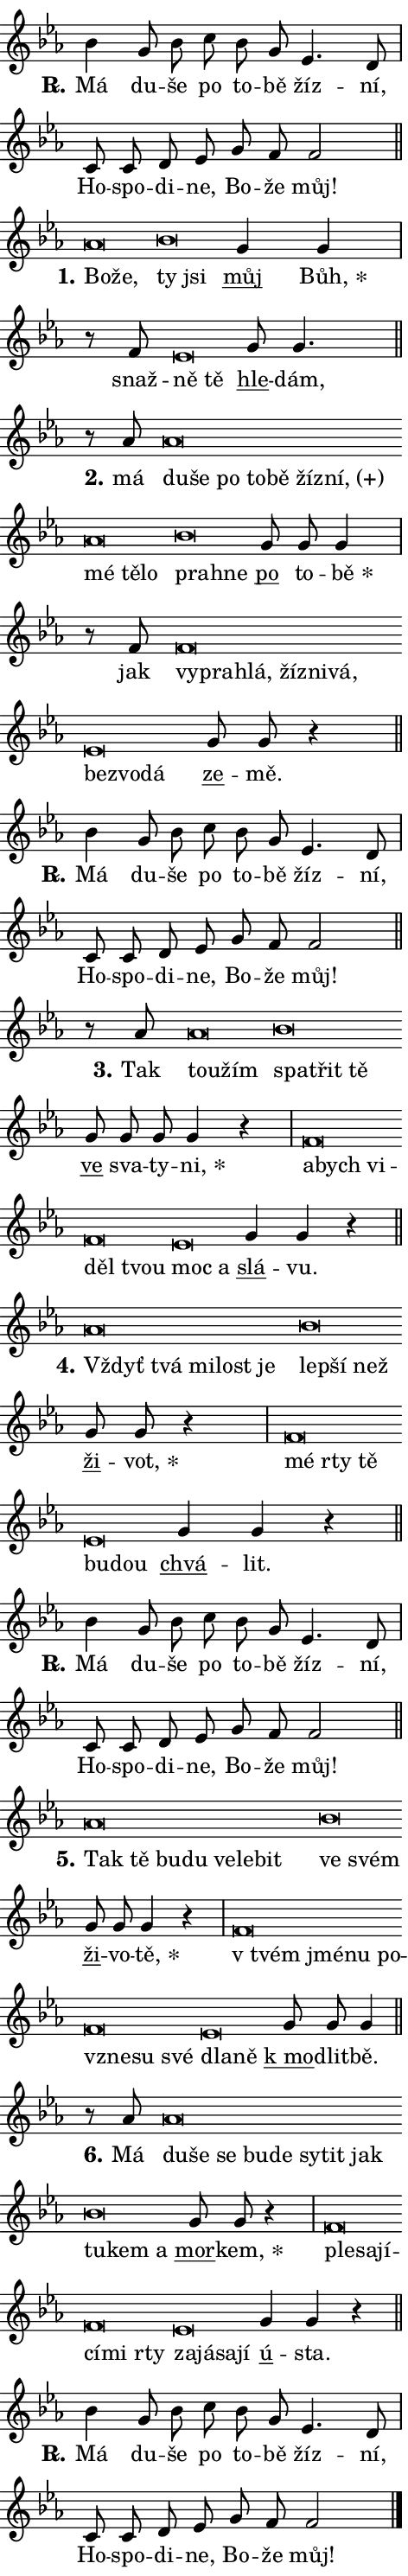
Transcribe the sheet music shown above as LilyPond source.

\version "2.24.0"
\header { tagline = "" }
\paper {
  indent = 0\cm
  top-margin = 0\cm
  right-margin = 0.13\cm % to fit lyric hyphens
  bottom-margin = 0\cm
  left-margin = 0\cm
  paper-width = 8\cm
  page-breaking = #ly:one-page-breaking
  system-system-spacing.basic-distance = #11
  score-system-spacing.basic-distance = #11
  ragged-last = ##f
}


%% Author: Thomas Morley
%% https://lists.gnu.org/archive/html/lilypond-user/2020-05/msg00002.html
#(define (line-position grob)
"Returns position of @var[grob} in current system:
   @code{'start}, if at first time-step
   @code{'end}, if at last time-step
   @code{'middle} otherwise
"
  (let* ((col (ly:item-get-column grob))
         (ln (ly:grob-object col 'left-neighbor))
         (rn (ly:grob-object col 'right-neighbor))
         (col-to-check-left (if (ly:grob? ln) ln col))
         (col-to-check-right (if (ly:grob? rn) rn col))
         (break-dir-left
           (and
             (ly:grob-property col-to-check-left 'non-musical #f)
             (ly:item-break-dir col-to-check-left)))
         (break-dir-right
           (and
             (ly:grob-property col-to-check-right 'non-musical #f)
             (ly:item-break-dir col-to-check-right))))
        (cond ((eqv? 1 break-dir-left) 'start)
              ((eqv? -1 break-dir-right) 'end)
              (else 'middle))))

#(define (tranparent-at-line-position vctor)
  (lambda (grob)
  "Relying on @code{line-position} select the relevant enry from @var{vctor}.
Used to determine transparency,"
    (case (line-position grob)
      ((end) (not (vector-ref vctor 0)))
      ((middle) (not (vector-ref vctor 1)))
      ((start) (not (vector-ref vctor 2))))))

noteHeadBreakVisibility =
#(define-music-function (break-visibility)(vector?)
"Makes @code{NoteHead}s transparent relying on @var{break-visibility}"
#{
  \override NoteHead.transparent =
    #(tranparent-at-line-position break-visibility)
#})

#(define delete-ledgers-for-transparent-note-heads
  (lambda (grob)
    "Reads whether a @code{NoteHead} is transparent.
If so this @code{NoteHead} is removed from @code{'note-heads} from
@var{grob}, which is supposed to be @code{LedgerLineSpanner}.
As a result ledgers are not printed for this @code{NoteHead}"
    (let* ((nhds-array (ly:grob-object grob 'note-heads))
           (nhds-list
             (if (ly:grob-array? nhds-array)
                 (ly:grob-array->list nhds-array)
                 '()))
           ;; Relies on the transparent-property being done before
           ;; Staff.LedgerLineSpanner.after-line-breaking is executed.
           ;; This is fragile ...
           (to-keep
             (remove
               (lambda (nhd)
                 (ly:grob-property nhd 'transparent #f))
               nhds-list)))
      ;; TODO find a better method to iterate over grob-arrays, similiar
      ;; to filter/remove etc for lists
      ;; For now rebuilt from scratch
      (set! (ly:grob-object grob 'note-heads)  '())
      (for-each
        (lambda (nhd)
          (ly:pointer-group-interface::add-grob grob 'note-heads nhd))
        to-keep))))

squashNotes = {
  \override NoteHead.X-extent = #'(-0.2 . 0.2)
  \override NoteHead.Y-extent = #'(-0.75 . 0)
  \override NoteHead.stencil =
    #(lambda (grob)
       (let ((pos (ly:grob-property grob 'staff-position)))
         (begin
           (if (< pos -7) (display "ERROR: Lower brevis then expected\n") (display ""))
           (if (<= pos -6) ly:text-interface::print ly:note-head::print))))
}
unSquashNotes = {
  \revert NoteHead.X-extent
  \revert NoteHead.Y-extent
  \revert NoteHead.stencil
}

hideNotes = \noteHeadBreakVisibility #begin-of-line-visible
unHideNotes = \noteHeadBreakVisibility #all-visible

% work-around for resetting accidentals
% https://lilypond.org/doc/v2.23/Documentation/notation/displaying-rhythms#unmetered-music
cadenzaMeasure = {
  \cadenzaOff
  \partial 1024 s1024
  \cadenzaOn
}

#(define-markup-command (accent layout props text) (markup?)
  "Underline accented syllable"
  (interpret-markup layout props
    #{\markup \override #'(offset . 4.3) \underline { #text }#}))

responsum = \markup \concat {
  "R" \hspace #-1.05 \path #0.1 #'((moveto 0 0.07) (lineto 0.9 0.8)) \hspace #0.05 "."
}

spaceSize = #0.6828661417322834 % exact space size for TeX Gyre Schola

\layout {
  \context {
    \Staff
    \remove "Time_signature_engraver"
    \override LedgerLineSpanner.after-line-breaking = #delete-ledgers-for-transparent-note-heads
  }
  \context {
    \Lyrics {
      \override LyricSpace.minimum-distance = \spaceSize
      \override LyricText.font-name = #"TeX Gyre Schola"
      \override LyricText.font-size = 1
      \override StanzaNumber.font-name = #"TeX Gyre Schola Bold"
      \override StanzaNumber.font-size = 1
    }
  }
  \context {
    \Score 
    \override NoteHead.text =
      #(lambda (grob) 
        (let ((pos (ly:grob-property grob 'staff-position)))
          #{\markup {
            \combine
              \halign #-0.55 \raise #(if (= pos -6) 0 0.5) \override #'(thickness . 2) \draw-line #'(3.2 . 0)
              \musicglyph "noteheads.sM1"
          }#}))
  }
}

% magnetic-lyrics.ily
%
%   written by
%     Jean Abou Samra <jean@abou-samra.fr>
%     Werner Lemberg <wl@gnu.org>
%
%   adapted by
%     Jiri Hon <jiri.hon@gmail.com>
%
% Version 2022-Apr-15

% https://www.mail-archive.com/lilypond-user@gnu.org/msg149350.html

#(define (Left_hyphen_pointer_engraver context)
   "Collect syllable-hyphen-syllable occurrences in lyrics and store
them in properties.  This engraver only looks to the left.  For
example, if the lyrics input is @code{foo -- bar}, it does the
following.

@itemize @bullet
@item
Set the @code{text} property of the @code{LyricHyphen} grob between
@q{foo} and @q{bar} to @code{foo}.

@item
Set the @code{left-hyphen} property of the @code{LyricText} grob with
text @q{foo} to the @code{LyricHyphen} grob between @q{foo} and
@q{bar}.
@end itemize

Use this auxiliary engraver in combination with the
@code{lyric-@/text::@/apply-@/magnetic-@/offset!} hook."
   (let ((hyphen #f)
         (text #f))
     (make-engraver
      (acknowledgers
       ((lyric-syllable-interface engraver grob source-engraver)
        (set! text grob)))
      (end-acknowledgers
       ((lyric-hyphen-interface engraver grob source-engraver)
        ;(when (not (grob::has-interface grob 'lyric-space-interface))
          (set! hyphen grob)));)
      ((stop-translation-timestep engraver)
       (when (and text hyphen)
         (ly:grob-set-object! text 'left-hyphen hyphen))
       (set! text #f)
       (set! hyphen #f)))))

#(define (lyric-text::apply-magnetic-offset! grob)
   "If the space between two syllables is less than the value in
property @code{LyricText@/.details@/.squash-threshold}, move the right
syllable to the left so that it gets concatenated with the left
syllable.

Use this function as a hook for
@code{LyricText@/.after-@/line-@/breaking} if the
@code{Left_@/hyphen_@/pointer_@/engraver} is active."
   (let ((hyphen (ly:grob-object grob 'left-hyphen #f)))
     (when hyphen
       (let ((left-text (ly:spanner-bound hyphen LEFT)))
         (when (grob::has-interface left-text 'lyric-syllable-interface)
           (let* ((common (ly:grob-common-refpoint grob left-text X))
                  (this-x-ext (ly:grob-extent grob common X))
                  (left-x-ext
                   (begin
                     ;; Trigger magnetism for left-text.
                     (ly:grob-property left-text 'after-line-breaking)
                     (ly:grob-extent left-text common X)))
                  ;; `delta` is the gap width between two syllables.
                  (delta (- (interval-start this-x-ext)
                            (interval-end left-x-ext)))
                  (details (ly:grob-property grob 'details))
                  (threshold (assoc-get 'squash-threshold details 0.2)))
             (when (< delta threshold)
               (let* (;; We have to manipulate the input text so that
                      ;; ligatures crossing syllable boundaries are not
                      ;; disabled.  For languages based on the Latin
                      ;; script this is essentially a beautification.
                      ;; However, for non-Western scripts it can be a
                      ;; necessity.
                      (lt (ly:grob-property left-text 'text))
                      (rt (ly:grob-property grob 'text))
                      (is-space (grob::has-interface hyphen 'lyric-space-interface))
                      (space (if is-space " " ""))
                      (extra-delta (if is-space spaceSize 0))
                      ;; Append new syllable.
                      (ltrt-space (if (and (string? lt) (string? rt))
                                (string-append lt space rt)
                                (make-concat-markup (list lt space rt))))
                      ;; Right-align `ltrt` to the right side.
                      (ltrt-space-markup (grob-interpret-markup
                               grob
                               (make-translate-markup
                                (cons (interval-length this-x-ext) 0)
                                (make-right-align-markup ltrt-space)))))
                 (begin
                   ;; Don't print `left-text`.
                   (ly:grob-set-property! left-text 'stencil #f)
                   ;; Set text and stencil (which holds all collected
                   ;; syllables so far) and shift it to the left.
                   (ly:grob-set-property! grob 'text ltrt-space)
                   (ly:grob-set-property! grob 'stencil ltrt-space-markup)
                   (ly:grob-translate-axis! grob (- (- delta extra-delta)) X))))))))))


#(define (lyric-hyphen::displace-bounds-first grob)
   ;; Make very sure this callback isn't triggered too early.
   (let ((left (ly:spanner-bound grob LEFT))
         (right (ly:spanner-bound grob RIGHT)))
     (ly:grob-property left 'after-line-breaking)
     (ly:grob-property right 'after-line-breaking)
     (ly:lyric-hyphen::print grob)))

squashThreshold = #0.4

\layout {
  \context {
    \Lyrics
    \consists #Left_hyphen_pointer_engraver
    \override LyricText.after-line-breaking =
      #lyric-text::apply-magnetic-offset!
    \override LyricHyphen.stencil = #lyric-hyphen::displace-bounds-first
    \override LyricText.details.squash-threshold = \squashThreshold
    \override LyricHyphen.minimum-distance = 0
    \override LyricHyphen.minimum-length = \squashThreshold
  }
}

squashText = \override LyricText.details.squash-threshold = 9999
unSquashText = \override LyricText.details.squash-threshold = \squashThreshold

leftText = \override LyricText.self-alignment-X = #LEFT
unLeftText = \revert LyricText.self-alignment-X

starOffset = #(lambda (grob) 
                (let ((x_offset (ly:self-alignment-interface::aligned-on-x-parent grob)))
                  (if (= x_offset 0) 0 (+ x_offset 1.2))))

star = #(define-music-function (syllable)(string?)
"Append star separator at the end of a syllable"
#{
  \once \override LyricText.X-offset = #starOffset
  \lyricmode { \markup {
    #syllable
    \override #'((font-name . "TeX Gyre Schola Bold")) \hspace #0.2 \lower #0.65 \larger "*"
  } }
#})

starAccent = #(define-music-function (syllable)(string?)
"Append star separator at the end of a syllable and make accent"
#{
  \once \override LyricText.X-offset = #starOffset
  \lyricmode { \markup {
    \accent #syllable
    \override #'((font-name . "TeX Gyre Schola Bold")) \hspace #0.2 \lower #0.65 \larger "*"
  } }
#})

breath = #(define-music-function (syllable)(string?)
"Append breathing indicator at the end of a syllable"
#{
  \lyricmode { \markup { #syllable "+" } }
#})

optionalBreath = #(define-music-function (syllable)(string?)
"Append optional breathing indicator at the end of a syllable"
#{
  \lyricmode { \markup { #syllable "(+)" } }
#})


\score {
    <<
        \new Voice = "melody" { \cadenzaOn \key es \major \relative { bes'4 g8 bes c bes g es4. d8 \cadenzaMeasure \bar "|" c8 c d es g f f2 \cadenzaMeasure \bar "||" \break } }
        \new Lyrics \lyricsto "melody" { \lyricmode { \set stanza = \responsum
Má du -- še po to -- bě žíz -- ní, Ho -- spo -- di -- ne, Bo -- že můj! } }
    >>
    \layout {}
}

\score {
    <<
        \new Voice = "melody" { \cadenzaOn \key es \major \relative { \squashNotes as'\breve*1/16 \hideNotes \breve*1/16 \bar "" \unHideNotes \unSquashNotes \squashNotes bes\breve*1/16 \hideNotes \breve*1/16 \bar "" \unHideNotes \unSquashNotes \bar "" g4 g \cadenzaMeasure \bar "|" r8 f \squashNotes es\breve*1/16 \hideNotes \breve*1/16 \bar "" \unHideNotes \unSquashNotes \bar "" g8 g4. \cadenzaMeasure \bar "||" \break } }
        \new Lyrics \lyricsto "melody" { \lyricmode { \set stanza = "1."
\leftText Bo -- \squashText že, \unSquashText ty \squashText jsi \unLeftText \unSquashText \markup \accent můj \star Bůh, snaž -- \leftText ně \squashText tě \unLeftText \unSquashText \markup \accent hle -- dám, } }
    >>
    \layout {}
}

\score {
    <<
        \new Voice = "melody" { \cadenzaOn \key es \major \relative { r8 as' \squashNotes as\breve*1/16 \hideNotes \breve*1/16 \bar "" \breve*1/16 \bar "" \breve*1/16 \bar "" \breve*1/16 \bar "" \breve*1/16 \bar "" \breve*1/16 \bar "" \breve*1/16 \bar "" \breve*1/16 \breve*1/16 \bar "" \unHideNotes \unSquashNotes \squashNotes bes\breve*1/16 \hideNotes \breve*1/16 \bar "" \unHideNotes \unSquashNotes \bar "" g8 g g4 \cadenzaMeasure \bar "|" r8 f \squashNotes f\breve*1/16 \hideNotes \breve*1/16 \bar "" \breve*1/16 \bar "" \breve*1/16 \bar "" \breve*1/16 \breve*1/16 \bar "" \unHideNotes \unSquashNotes \squashNotes es\breve*1/16 \hideNotes \breve*1/16 \breve*1/16 \bar "" \unHideNotes \unSquashNotes \bar "" g8 g r4 \cadenzaMeasure \bar "||" \break } }
        \new Lyrics \lyricsto "melody" { \lyricmode { \set stanza = "2."
má \leftText du -- \squashText še po to -- bě žíz -- \optionalBreath ní, mé tě -- lo \unSquashText pra -- \squashText hne \unLeftText \unSquashText \markup \accent po to -- \star bě jak \leftText vy -- \squashText pra -- hlá, žíz -- ni -- vá, \unSquashText bez -- \squashText vo -- dá \unLeftText \unSquashText \markup \accent ze -- mě. } }
    >>
    \layout {}
}

\score {
    <<
        \new Voice = "melody" { \cadenzaOn \key es \major \relative { bes'4 g8 bes c bes g es4. d8 \cadenzaMeasure \bar "|" c8 c d es g f f2 \cadenzaMeasure \bar "||" \break } }
        \new Lyrics \lyricsto "melody" { \lyricmode { \set stanza = \responsum
Má du -- še po to -- bě žíz -- ní, Ho -- spo -- di -- ne, Bo -- že můj! } }
    >>
    \layout {}
}

\score {
    <<
        \new Voice = "melody" { \cadenzaOn \key es \major \relative { r8 as' \squashNotes as\breve*1/16 \hideNotes \breve*1/16 \bar "" \unHideNotes \unSquashNotes \squashNotes bes\breve*1/16 \hideNotes \breve*1/16 \breve*1/16 \bar "" \unHideNotes \unSquashNotes \bar "" g8 g g g4 r \cadenzaMeasure \bar "|" \squashNotes f\breve*1/16 \hideNotes \breve*1/16 \bar "" \breve*1/16 \bar "" \breve*1/16 \breve*1/16 \bar "" \unHideNotes \unSquashNotes \squashNotes es\breve*1/16 \hideNotes \breve*1/16 \bar "" \unHideNotes \unSquashNotes \bar "" g4 g4 r \cadenzaMeasure \bar "||" \break } }
        \new Lyrics \lyricsto "melody" { \lyricmode { \set stanza = "3."
Tak \leftText tou -- \squashText žím \unSquashText spa -- \squashText třit tě \unLeftText \unSquashText \markup \accent ve sva -- ty -- \star ni, \leftText a -- \squashText bych vi -- děl tvou \unSquashText moc \squashText a \unLeftText \unSquashText \markup \accent slá -- vu. } }
    >>
    \layout {}
}

\score {
    <<
        \new Voice = "melody" { \cadenzaOn \key es \major \relative { \squashNotes as'\breve*1/16 \hideNotes \breve*1/16 \bar "" \breve*1/16 \bar "" \breve*1/16 \breve*1/16 \bar "" \unHideNotes \unSquashNotes \squashNotes bes\breve*1/16 \hideNotes \breve*1/16 \breve*1/16 \bar "" \unHideNotes \unSquashNotes \bar "" g8 g r4 \cadenzaMeasure \bar "|" \squashNotes f\breve*1/16 \hideNotes \breve*1/16 \breve*1/16 \bar "" \unHideNotes \unSquashNotes \squashNotes es\breve*1/16 \hideNotes \breve*1/16 \bar "" \unHideNotes \unSquashNotes \bar "" g4 g r \cadenzaMeasure \bar "||" \break } }
        \new Lyrics \lyricsto "melody" { \lyricmode { \set stanza = "4."
\leftText Vždyť \squashText tvá mi -- lost je \unSquashText lep -- \squashText ší než \unLeftText \unSquashText \markup \accent ži -- \star vot, \leftText mé \squashText rty tě \unSquashText bu -- \squashText dou \unLeftText \unSquashText \markup \accent chvá -- lit. } }
    >>
    \layout {}
}

\score {
    <<
        \new Voice = "melody" { \cadenzaOn \key es \major \relative { bes'4 g8 bes c bes g es4. d8 \cadenzaMeasure \bar "|" c8 c d es g f f2 \cadenzaMeasure \bar "||" \break } }
        \new Lyrics \lyricsto "melody" { \lyricmode { \set stanza = \responsum
Má du -- še po to -- bě žíz -- ní, Ho -- spo -- di -- ne, Bo -- že můj! } }
    >>
    \layout {}
}

\score {
    <<
        \new Voice = "melody" { \cadenzaOn \key es \major \relative { \squashNotes as'\breve*1/16 \hideNotes \breve*1/16 \bar "" \breve*1/16 \bar "" \breve*1/16 \bar "" \breve*1/16 \bar "" \breve*1/16 \breve*1/16 \bar "" \unHideNotes \unSquashNotes \squashNotes bes\breve*1/16 \hideNotes \breve*1/16 \bar "" \unHideNotes \unSquashNotes \bar "" g8 g g4 r \cadenzaMeasure \bar "|" \squashNotes f\breve*1/16 \hideNotes \breve*1/16 \bar "" \breve*1/16 \bar "" \breve*1/16 \bar "" \breve*1/16 \bar "" \breve*1/16 \breve*1/16 \bar "" \unHideNotes \unSquashNotes \squashNotes es\breve*1/16 \hideNotes \breve*1/16 \bar "" \unHideNotes \unSquashNotes \bar "" g8 g g4 \cadenzaMeasure \bar "||" \break } }
        \new Lyrics \lyricsto "melody" { \lyricmode { \set stanza = "5."
\leftText Tak \squashText tě bu -- du ve -- le -- bit \unSquashText ve \squashText svém \unLeftText \unSquashText \markup \accent ži -- vo -- \star tě, \leftText "v tvém" \squashText jmé -- nu po -- vzne -- su své \unSquashText dla -- \squashText ně \unLeftText \unSquashText \markup \accent "k mo" -- dlit -- bě. } }
    >>
    \layout {}
}

\score {
    <<
        \new Voice = "melody" { \cadenzaOn \key es \major \relative { r8 as' \squashNotes as\breve*1/16 \hideNotes \breve*1/16 \bar "" \breve*1/16 \bar "" \breve*1/16 \bar "" \breve*1/16 \bar "" \breve*1/16 \bar "" \breve*1/16 \breve*1/16 \bar "" \unHideNotes \unSquashNotes \squashNotes bes\breve*1/16 \hideNotes \breve*1/16 \breve*1/16 \bar "" \unHideNotes \unSquashNotes \bar "" g8 g r4 \cadenzaMeasure \bar "|" \squashNotes f\breve*1/16 \hideNotes \breve*1/16 \bar "" \breve*1/16 \bar "" \breve*1/16 \bar "" \breve*1/16 \breve*1/16 \bar "" \unHideNotes \unSquashNotes \squashNotes es\breve*1/16 \hideNotes \breve*1/16 \bar "" \breve*1/16 \breve*1/16 \bar "" \unHideNotes \unSquashNotes \bar "" g4 g r \cadenzaMeasure \bar "||" \break } }
        \new Lyrics \lyricsto "melody" { \lyricmode { \set stanza = "6."
Má \leftText du -- \squashText še se bu -- de sy -- tit jak \unSquashText tu -- \squashText kem a \unLeftText \unSquashText \markup \accent mor -- \star kem, \leftText ple -- \squashText sa -- jí -- cí -- mi rty \unSquashText za -- \squashText já -- sa -- jí \unLeftText \unSquashText \markup \accent ú -- sta. } }
    >>
    \layout {}
}

\score {
    <<
        \new Voice = "melody" { \cadenzaOn \key es \major \relative { bes'4 g8 bes c bes g es4. d8 \cadenzaMeasure \bar "|" c8 c d es g f f2 \cadenzaMeasure \bar "||" \break } \bar "|." }
        \new Lyrics \lyricsto "melody" { \lyricmode { \set stanza = \responsum
Má du -- še po to -- bě žíz -- ní, Ho -- spo -- di -- ne, Bo -- že můj! } }
    >>
    \layout {}
}
